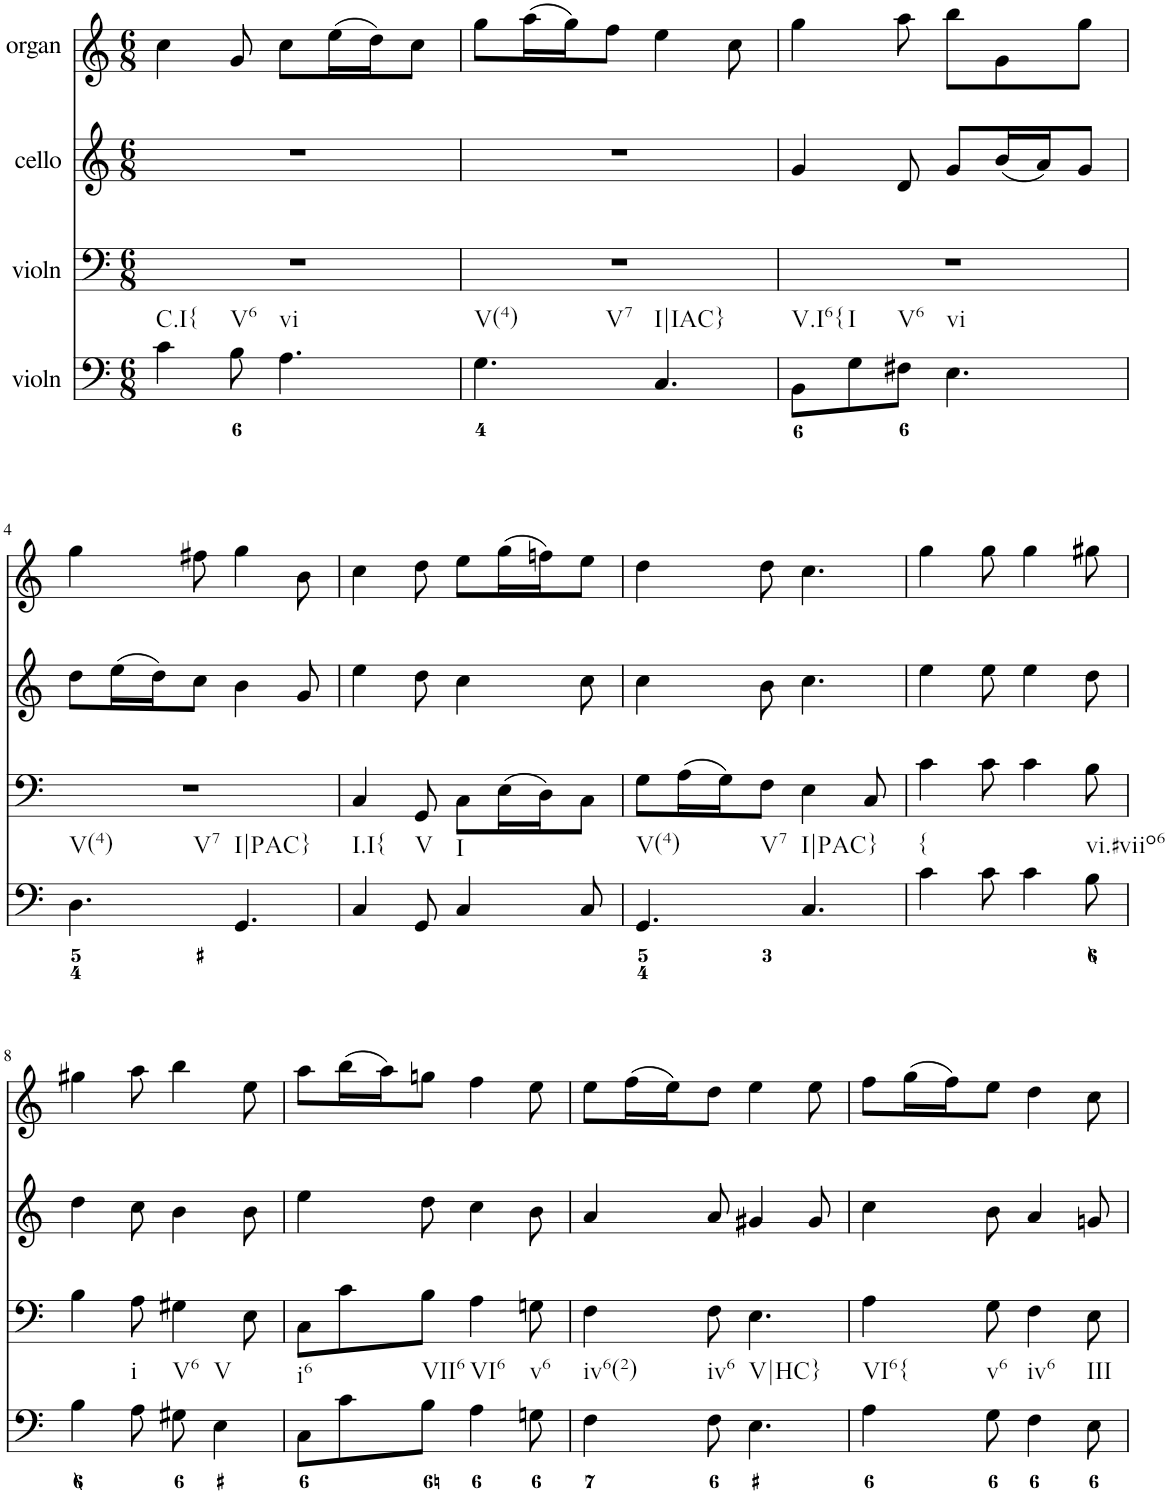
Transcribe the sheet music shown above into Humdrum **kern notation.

**kern	**kern	**kern	**kern
*part4	*part3	*part2	*part1
*staff4	*staff3	*staff2	*staff1
*I"violn	*I"violn	*I"cello	*I"organ
*clefF4	*clefF4	*clefG2	*clefG2
*k[]	*k[]	*k[]	*k[]
*M6/8	*M6/8	*M6/8	*M6/8
=1	=1	=1	=1
!	!LO:TX:b:t=C.I{	!	!
!	!LO:TX:b:t=V6	!	!
!	!LO:TX:b:t=vi	!	!
4c\	2.r	2.r	4cc\
8B\	.	.	8g/
4.A\	.	.	8cc\L
.	.	.	(16ee\L
.	.	.	16dd\J)
.	.	.	8cc\J
=2	=2	=2	=2
!	!LO:TX:b:t=V(4)	!	!
!	!LO:TX:b:t=V7	!	!
!	!LO:TX:b:t=I|IAC}	!	!
4.G\	2.r	2.r	8gg\L
.	.	.	(16aa\L
.	.	.	16gg\J)
.	.	.	8ff\J
4.C/	.	.	4ee\
.	.	.	8cc\
=3	=3	=3	=3
!	!LO:TX:b:t=V.I6{	!	!
!	!LO:TX:b:t=I	!	!
!	!LO:TX:b:t=V6	!	!
!	!LO:TX:b:t=vi	!	!
8BB\L	2.r	4g/	4gg\
8G\	.	.	.
8F#X\J	.	8d/	8aa\
4.E\	.	8g/L	8bb\L
.	.	(16b/L	8g\
.	.	16a/J)	.
.	.	8g/J	8gg\J
!!LO:LB:g=z
=4	=4	=4	=4
!	!LO:TX:b:t=V(4)	!	!
!	!LO:TX:b:t=V7	!	!
!	!LO:TX:b:t=I|PAC}	!	!
4.D\	2.r	8dd\L	4gg\
.	.	(16ee\L	.
.	.	16dd\J)	.
.	.	8cc\J	8ff#X\
4.GG/	.	4b\	4gg\
.	.	8g/	8b\
=5	=5	=5	=5
!	!LO:TX:b:t=I.I{	!	!
4C/	4C/	4ee\	4cc\
!	!LO:TX:b:t=V	!	!
8GG/	8GG/	8dd\	8dd\
!	!LO:TX:b:t=I	!	!
4C/	8C\L	4cc\	8ee\L
.	(16E\L	.	(16gg\L
.	16D\J)	.	16ffn\J)
8C/	8C\J	8cc\	8ee\J
=6	=6	=6	=6
!	!LO:TX:b:t=V(4)	!	!
4.GG/	8G\L	4cc\	4dd\
.	(16A\L	.	.
.	16G\J)	.	.
!	!LO:TX:b:t=V7	!	!
.	8F\J	8b\	8dd\
!	!LO:TX:b:t=I|PAC}	!	!
4.C/	4E\	4.cc\	4.cc\
.	8C/	.	.
=7	=7	=7	=7
!	!LO:TX:b:t={	!	!
4c\	4c\	4ee\	4gg\
8c\	8c\	8ee\	8gg\
4c\	4c\	4ee\	4gg\
!	!LO:TX:b:t=vi.#viio6	!	!
8B\	8B\	8dd\	8gg#X\
!!LO:LB:g=z
=8	=8	=8	=8
4B\	4B\	4dd\	4gg#X\
!	!LO:TX:b:t=i	!	!
8A\	8A\	8cc\	8aa\
!	!LO:TX:b:t=V6	!	!
!	!LO:TX:b:t=V	!	!
8G#X\	4G#X\	4b\	4bb\
4E\	.	.	.
.	8E\	8b\	8ee\
=9	=9	=9	=9
!	!LO:TX:b:t=i6	!	!
8C\L	8C\L	4ee\	8aa\L
8c\	8c\	.	(16bb\L
.	.	.	16aa\J)
!	!LO:TX:b:t=VII6	!	!
8B\J	8B\J	8dd\	8ggn\J
!	!LO:TX:b:t=VI6	!	!
4A\	4A\	4cc\	4ff\
!	!LO:TX:b:t=v6	!	!
8Gn\	8Gn\	8b\	8ee\
=10	=10	=10	=10
!	!LO:TX:b:t=iv6(2)	!	!
4F\	4F\	4a/	8ee\L
.	.	.	(16ff\L
.	.	.	16ee\J)
!	!LO:TX:b:t=iv6	!	!
8F\	8F\	8a/	8dd\J
!	!LO:TX:b:t=V|HC}	!	!
4.E\	4.E\	4g#X/	4ee\
.	.	8g#/	8ee\
=11	=11	=11	=11
!	!LO:TX:b:t=VI6{	!	!
4A\	4A\	4cc\	8ff\L
.	.	.	(16gg\L
.	.	.	16ff\J)
!	!LO:TX:b:t=v6	!	!
8G\	8G\	8b\	8ee\J
!	!LO:TX:b:t=iv6	!	!
4F\	4F\	4a/	4dd\
!	!LO:TX:b:t=III	!	!
8E\	8E\	8gn/	8cc\
=	=	=	=
*-	*-	*-	*-
